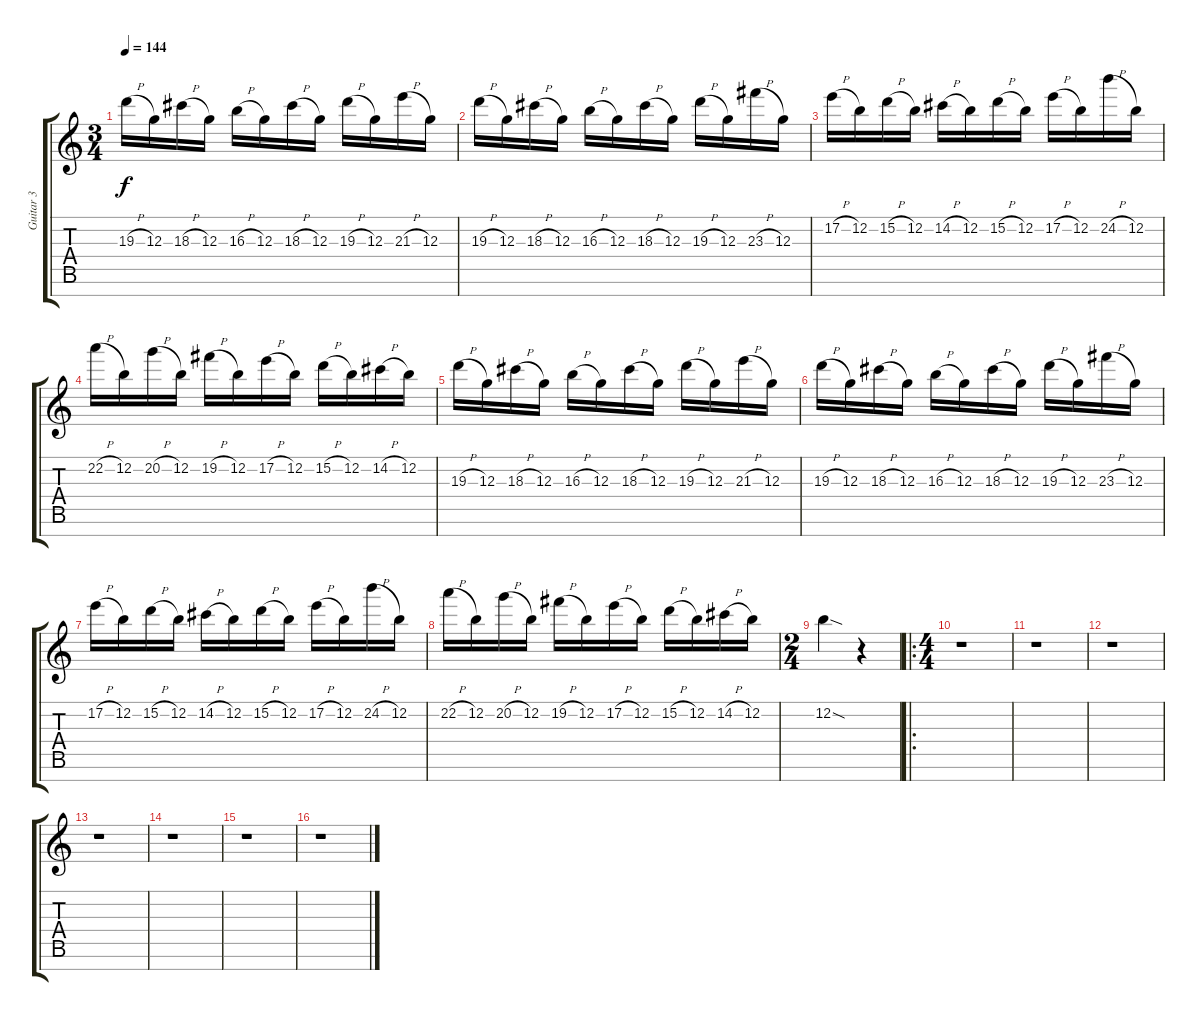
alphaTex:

\track ("Guitar 3" "Guitar 3") {instrument distortionguitar}
\staff {score tabs}
\tuning (E4 B3 G3 D3 A2 E2 B1) {hide}
\ts (3 4)
\tempo 144
\clef g2
\ks c
19.3{h}.16{dy f} 12.3.16 18.3{h}.16 12.3.16 16.3{h}.16 12.3.16 18.3{h}.16 12.3.16 19.3{h}.16 12.3.16 21.3{h}.16 12.3.16 |
19.3{h}.16 12.3.16 18.3{h}.16 12.3.16 16.3{h}.16 12.3.16 18.3{h}.16 12.3.16 19.3{h}.16 12.3.16 23.3{h}.16 12.3.16 |
17.2{h}.16 12.2.16 15.2{h}.16 12.2.16 14.2{h}.16 12.2.16 15.2{h}.16 12.2.16 17.2{h}.16 12.2.16 24.2{h}.16 12.2.16 |
22.2{h}.16 12.2.16 20.2{h}.16 12.2.16 19.2{h}.16 12.2.16 17.2{h}.16 12.2.16 15.2{h}.16 12.2.16 14.2{h}.16 12.2.16 |
19.3{h}.16 12.3.16 18.3{h}.16 12.3.16 16.3{h}.16 12.3.16 18.3{h}.16 12.3.16 19.3{h}.16 12.3.16 21.3{h}.16 12.3.16 |
19.3{h}.16 12.3.16 18.3{h}.16 12.3.16 16.3{h}.16 12.3.16 18.3{h}.16 12.3.16 19.3{h}.16 12.3.16 23.3{h}.16 12.3.16 |
17.2{h}.16 12.2.16 15.2{h}.16 12.2.16 14.2{h}.16 12.2.16 15.2{h}.16 12.2.16 17.2{h}.16 12.2.16 24.2{h}.16 12.2.16 |
22.2{h}.16 12.2.16 20.2{h}.16 12.2.16 19.2{h}.16 12.2.16 17.2{h}.16 12.2.16 15.2{h}.16 12.2.16 14.2{h}.16 12.2.16 |
\ts (2 4)
12.2{sod}.4 r.4 |
\ro
\ts (4 4)
r.1 |
r.1 |
r.1 |
r.1 |
r.1 |
r.1 |
r.1
